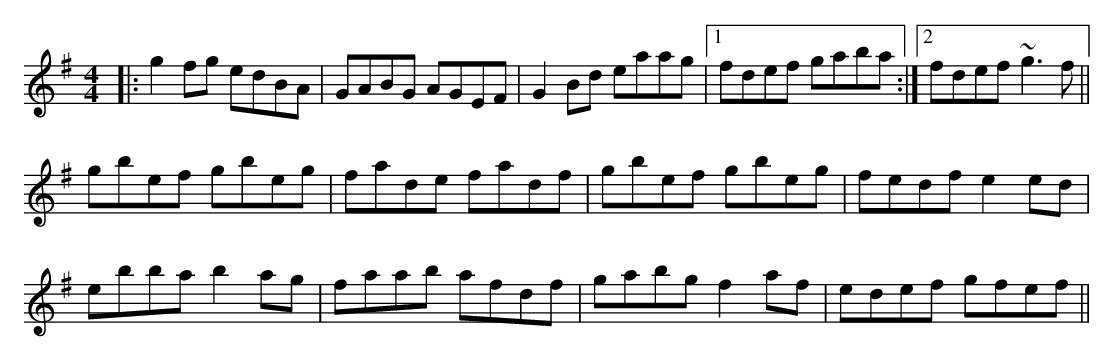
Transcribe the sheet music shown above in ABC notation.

X:1
M:4/4
K:G
|:g2fg edBA|GABG AGEF|G2Bd eaag|1 fdef gaba:|2 fdef ~g3f||
gbef gbeg|fade fadf|gbef gbeg|fedf e2ed|
ebba b2ag|faab afdf|gabg f2af|edef gfef||
